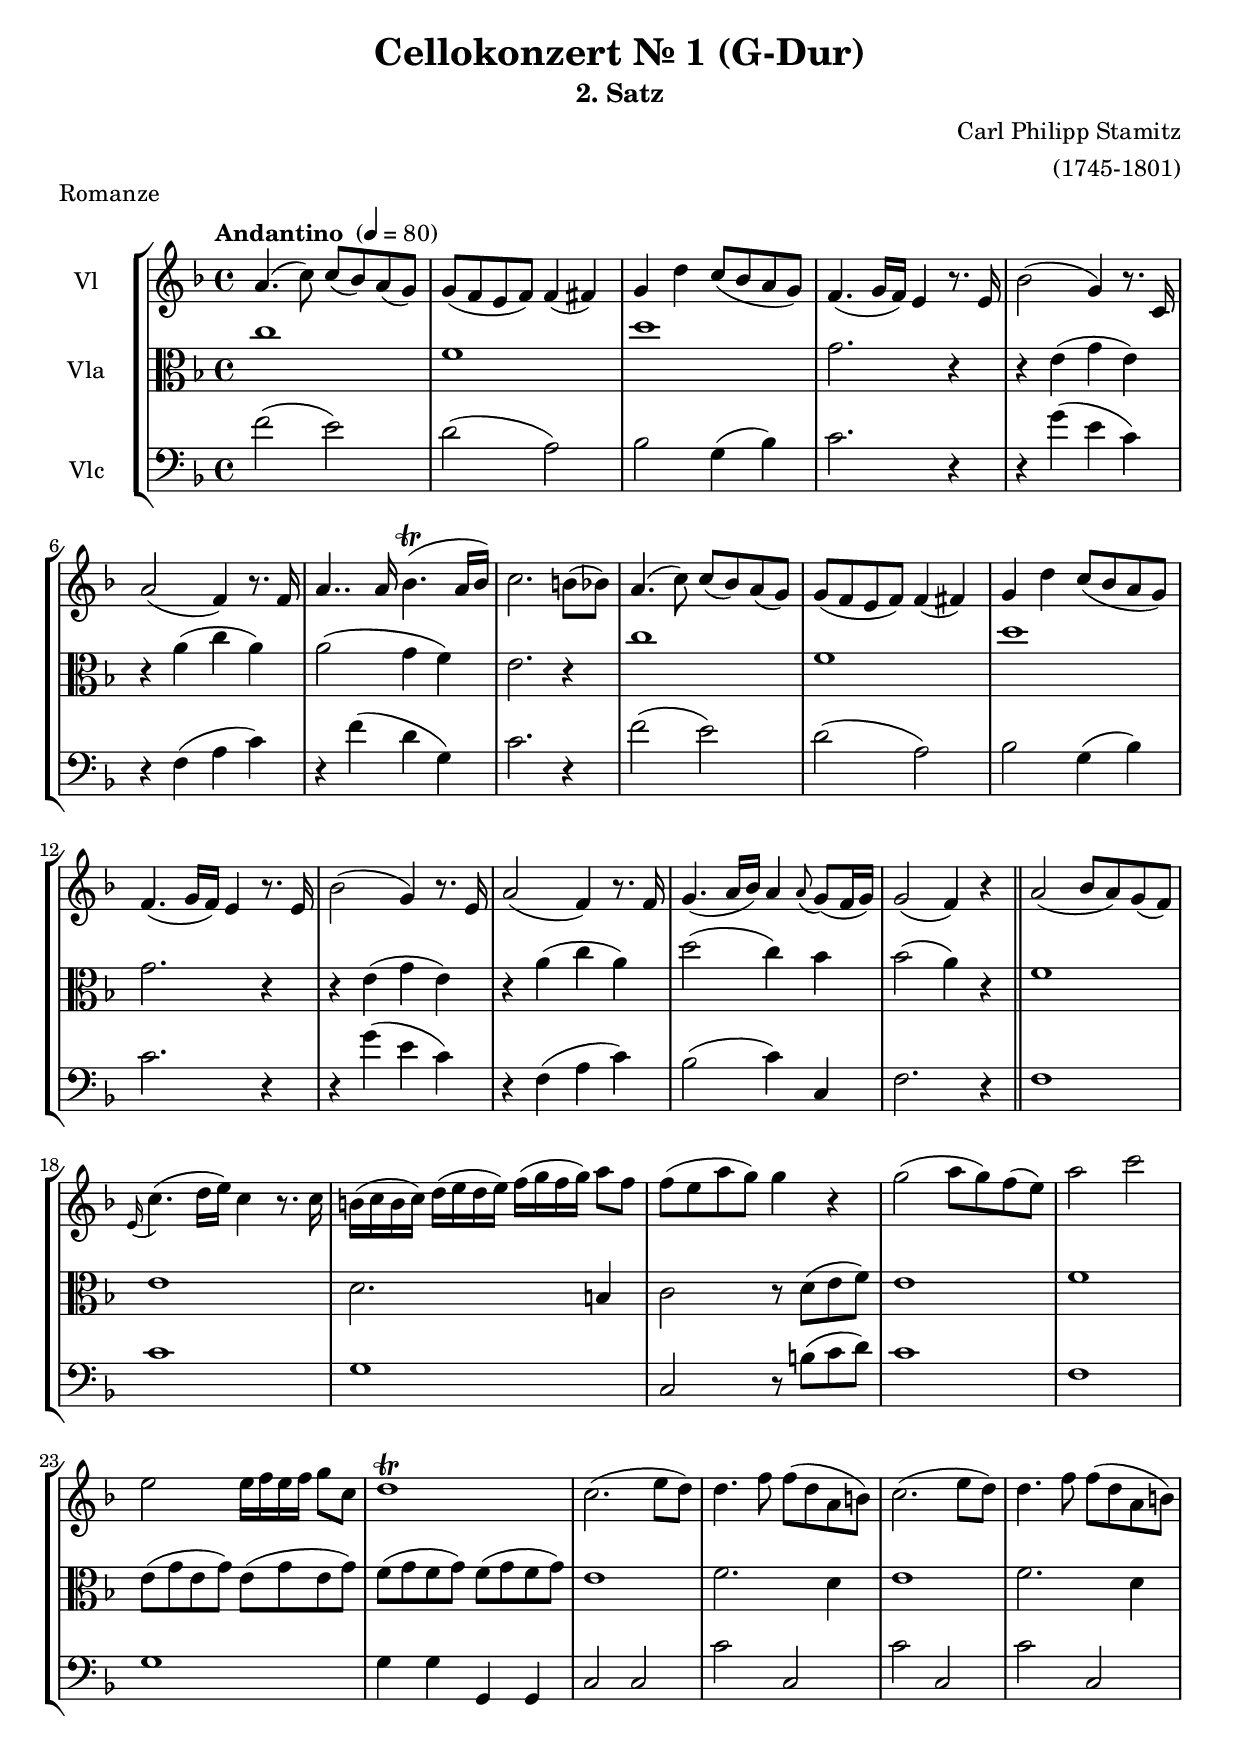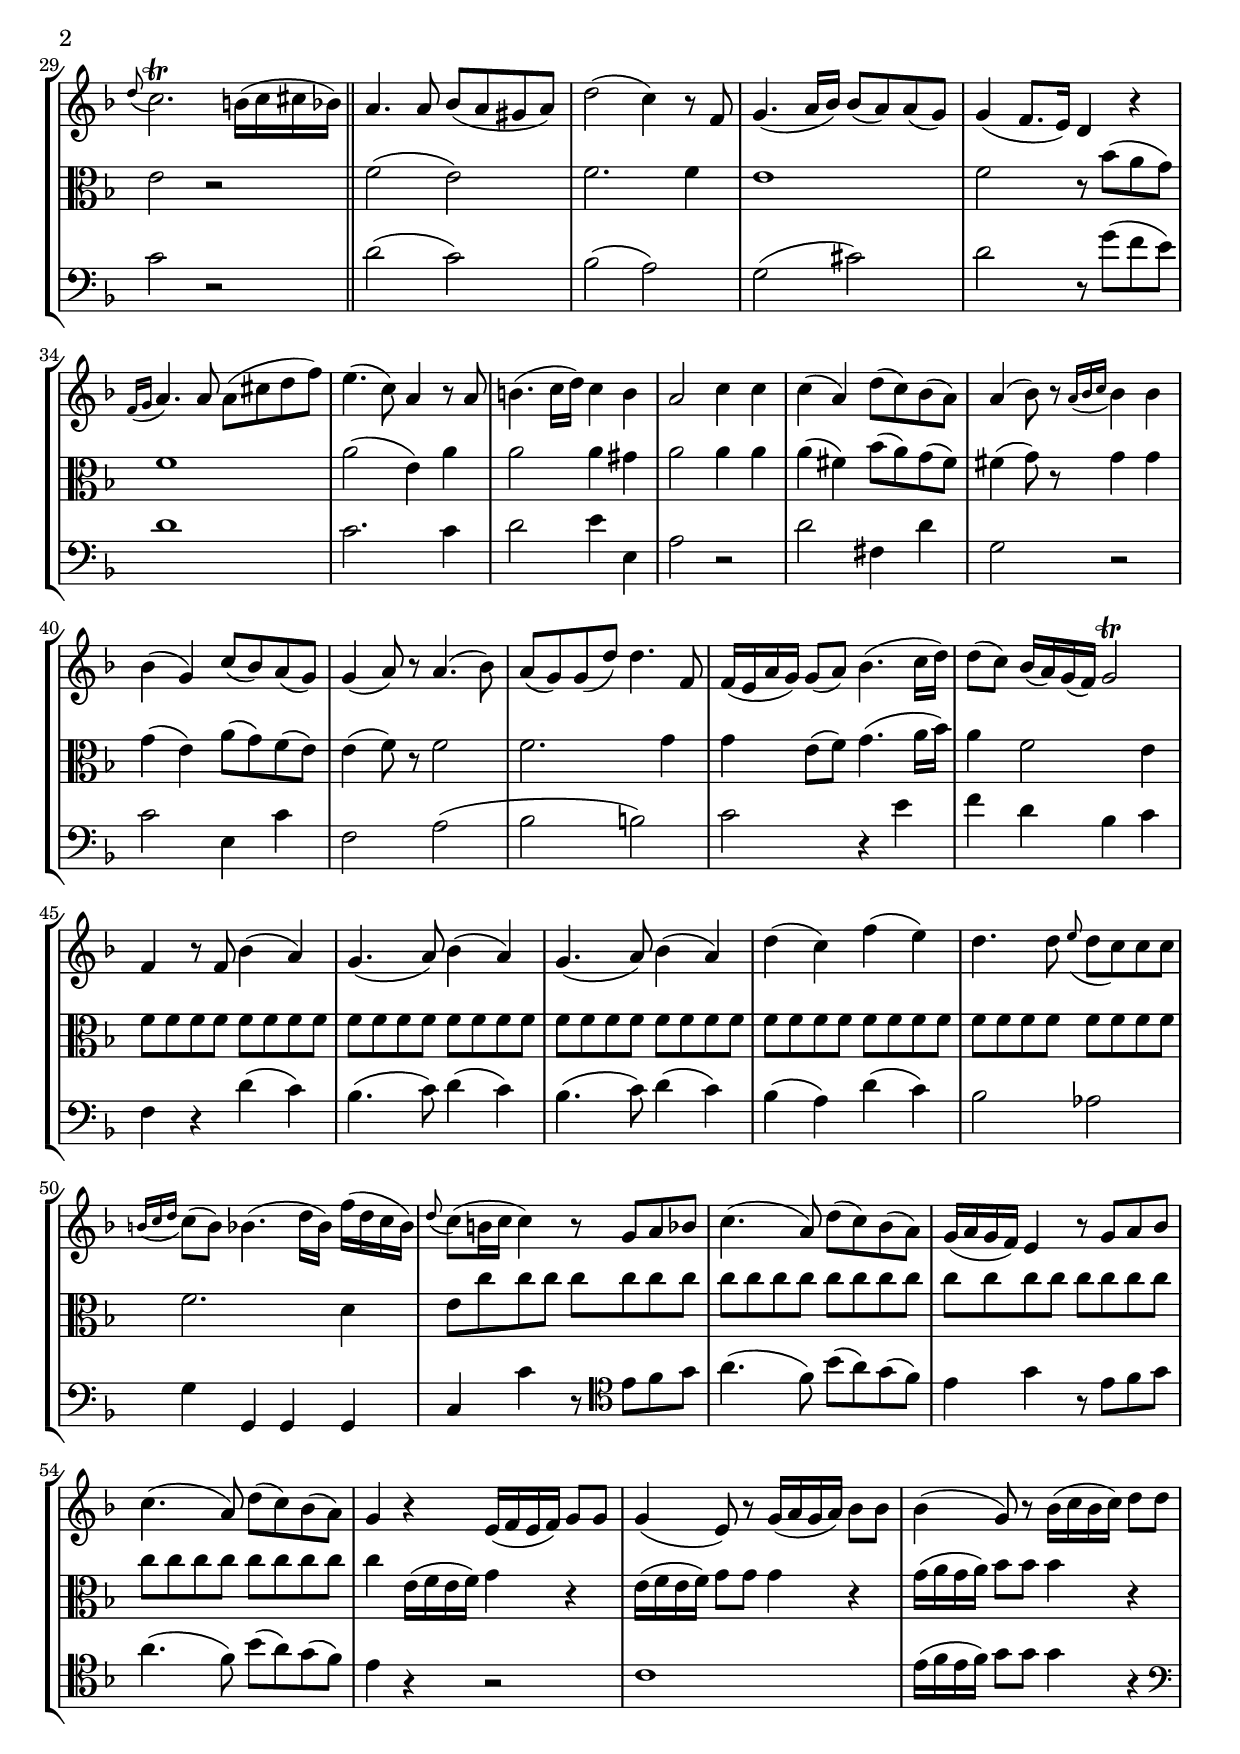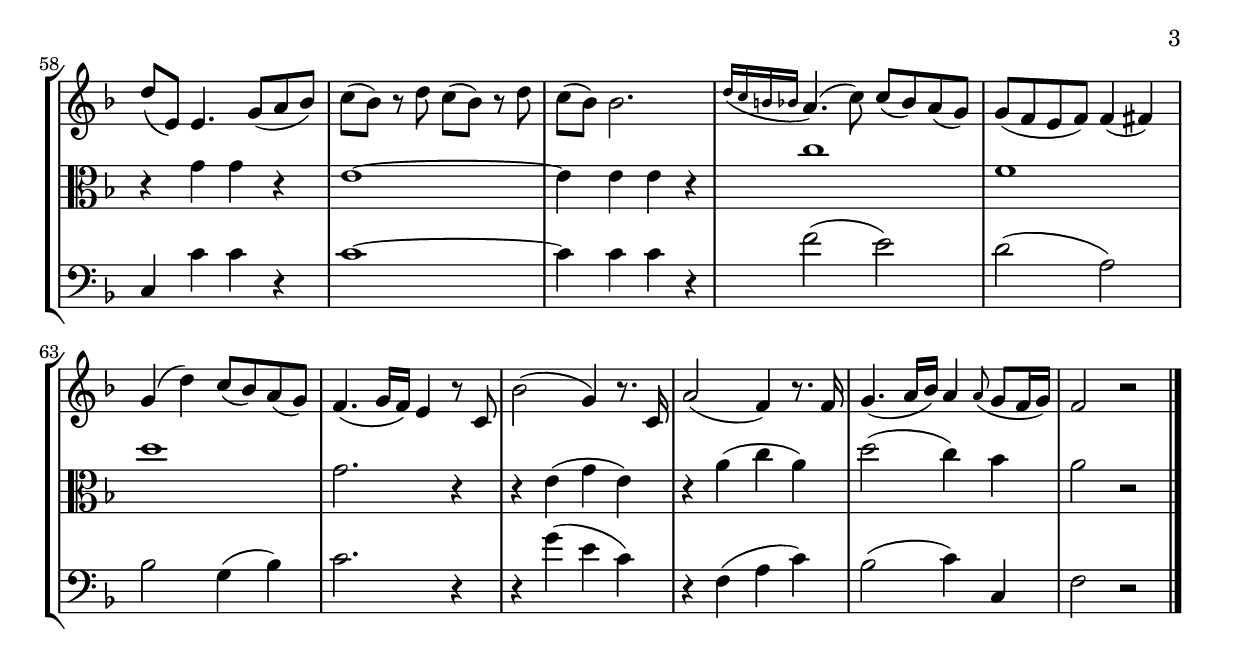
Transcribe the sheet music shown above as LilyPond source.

\version "2.14.2"
\include "deutsch.ly"

#(set-global-staff-size 20.5)

\header {
  title = "Cellokonzert Nr. 1 (G-Dur)"
  subtitle = "2. Satz"
  composer = "Carl Philipp Stamitz"
  arranger = "(1745-1801)"
  piece = "Romanze"
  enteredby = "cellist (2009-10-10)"
}

voiceconsts = {
 \key b \major
 \time 4/4
% \numericTimeSignature
 \compressFullBarRests
 \tempo "Andantino " 4=80
}

%minstr = "harpsichord"
mihi = "clarinet"
%minstr = "accordion"
milo = "bassoon"

cresc = \markup \italic "cresc."


va = \relative c' {
  \voiceconsts
  \clef "treble"
  \compressFullBarRests

  d4.( f8) f( es) d( c)
  c( b a b) b4( h)
  c g' f8( es d c)
  b4.( c16 b) a4 r8. a16

  es'2( c4) r8. f,16
  d'2( b4) r8. b16
  d4.. d16 es4.\trill( d16 es)
  f2. e8( es)
  d4.( f8) f( es) d( c)

  c( b a b) b4( h)
  c g' f8( es d c)
  b4.( c16 b) a4 r8. a16
  es'2( c4) r8. a16

  d2( b4) r8. b16
  c4.( d16 es) d4 \grace d8( c8)( b16 c)
  c2( b4) r \bar "||"
  d2( es8 d) c( b)
  \grace a16( f'4.)( g16 a) f4 r8. f16

  e16( f e f) g( a g a) b( c b c) d8 b
  b( a d c) c4 r
  c2( d8 c) b( a)
  d2 f

  a, a16 b a b c8 f,
  g1\trill
  f2.( a8 g)
  g4. b8 b( g d e)
  f2.( a8 g)

  g4. b8 b( g d e)
  \grace g8( f2.)\trill e16( f fis es) \bar "||"
  d4. d8 es( d cis d)
  g2( f4) r8 b,
  c4.( d16 es) es8( d) d( c)

  c4( b8. a16) g4 r
  \grace { b16[( c] } d4.) d8 d( fis g b)
  a4.( f8) d4 r8 d
  e4.( f16 g) f4 e
  d2 f4 f

  f( d) g8( f) es( d)
  d4( es8) r \grace { d16[( es f] } es4) es
  es( c) f8( es) d( c)
  c4( d8) r d4.( es8)
  d( c) c( g') g4. b,8

  b16( a d c) c8( d) es4.( f16 g)
  g8( f) es16( d) c( b) c2\trill
  b4 r8 b es4( d)
  c4.( d8) es4( d)

  c4.( d8) es4( d)
  g( f) b( a)
  g4. g8 \grace a( g f) f f
  \grace { e16[( f g] } f8)( e) es4.( g16 es) b'( g f es)

  \grace g8( f8)( e16 f f4) r8 c d es
  f4.( d8) g( f) es( d)
  c16( d c b) a4 r8 c d es
  f4.( d8) g( f) es( d)

  c4 r a16( b a b) c8 c
  c4( a8) r c16( d c d) es8 es
  es4( c8) r es16( f es f) g8 g
  g( a,) a4. c8( d es)

  f( es) r g f( es) r g
  f( es) es2.
  \grace { g16[( f e es] } d4.)( f8) f( es) d( c)
  c( b a b) b4( h)
  c( g') f8( es) d( c)

  b4.( c16 b) a4 r8 f
  es'2( c4) r8. f,16
  d'2( b4) r8. b16
  c4.( d16 es) d4 \grace d8( c8 b16 c)
  b2 r \bar "|."
}

\include "v2.ily"
vc = \relative c' {
  \voiceconsts
  \clef "bass"
  \compressFullBarRests

  b2( a)
  g( d)
  es c4( es)
  f2. r4

  r c'( a f)
  r b,( d f)
  r b( g c,)
  f2. r4
  b2( a)

  g( d)
  es c4( es)
  f2. r4
  r c'( a f)
  r b,( d f)
  es2( f4) f,
  b2. r4 \bar "||"
  b1
  f'

  c
  f,2 r8 e'( f g)
  f1
  b,

  c
  c4 c c, c
  f2 f
  f' f,
  f' f,
  f' f,
  f' r \bar "||"
  g( f)
  es( d)
  c( fis)

  g r8 c( b a)
  g1
  f2. f4
  g2 a4 a,
  d2 r

  g h,4 g'
  c,2 r
  f a,4 f'
  b,2 d(
  es e)

  f r4 a
  b g es f
  b, r g'( f)
  es4.( f8) g4( f)

  es4.( f8) g4( f)
  es( d) g( f)
  es2 des
  c4 c, c c

  f f' r8 \clef "tenor" a b c
  d4.( b8) es( d) c( b)
  a4 c r8 a b c
  d4.( b8) es( d) c( b)

  a4 r r2
  f1
  a16( b a b) c8 c c4 r \clef "bass"
  f,, f' f r

  f1~
  f4 f f r
  b2( a)
  g( d)
  es c4( es)

  f2. r4
  r c'( a f)
  r b,( d f)
  es2( f4) f,
  b2 r \bar "|."
}


music = \new StaffGroup <<
      \new Staff {
	\set Staff.midiInstrument = \mihi
	\set Staff.instrumentName = #"Vl"
	\transpose b f' { \va }
      }

      \new Staff {
	\set Staff.midiInstrument = \mihi
	\set Staff.instrumentName = #"Vla"
	\transpose b f' { \vb }
      }

      \new Staff {
	\set Staff.midiInstrument = \milo
	\set Staff.instrumentName = #"Vlc"
	\transpose b f' { \vc }
      }
>>

\book {
  \score {
    \music
    \layout {}
  }

  \score {
    \unfoldRepeats \music

    \midi {
      \context {
        \Score
      }
    }
  }
}
